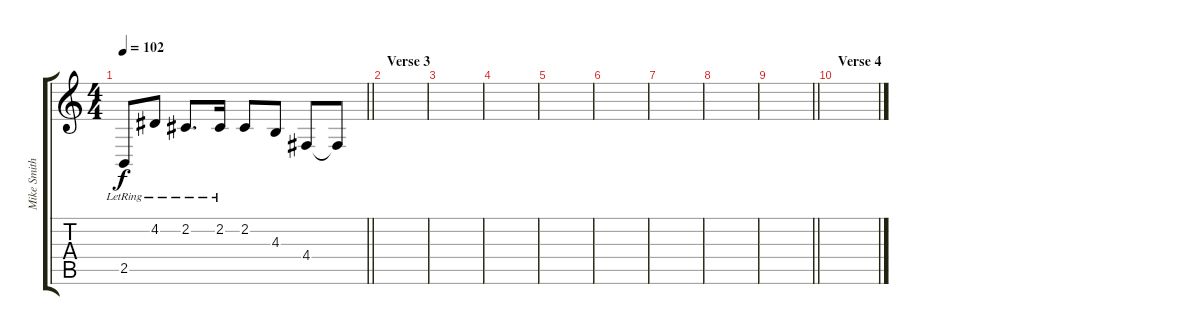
\track ("Mike Smith (Feedback)" "Mike Smith") {instrument fx1rain}
\staff {score tabs}
\tuning (E4 B3 G3 D3 A2 E2) {hide}
\ts (4 4)
\tempo 102
\clef g2
\barLineRight lightlight
\ks c
2.5{lr}.8{dy f} 4.2{lr}.8 2.2{lr}.8{d} 2.2{lr}.16 2.2.8 4.3.8 4.4.8 4.4{t}.8 |
\section ("" "Verse 3")
|
|
|
|
|
|
|
\barLineRight lightlight
|
\section ("" "Verse 4")
